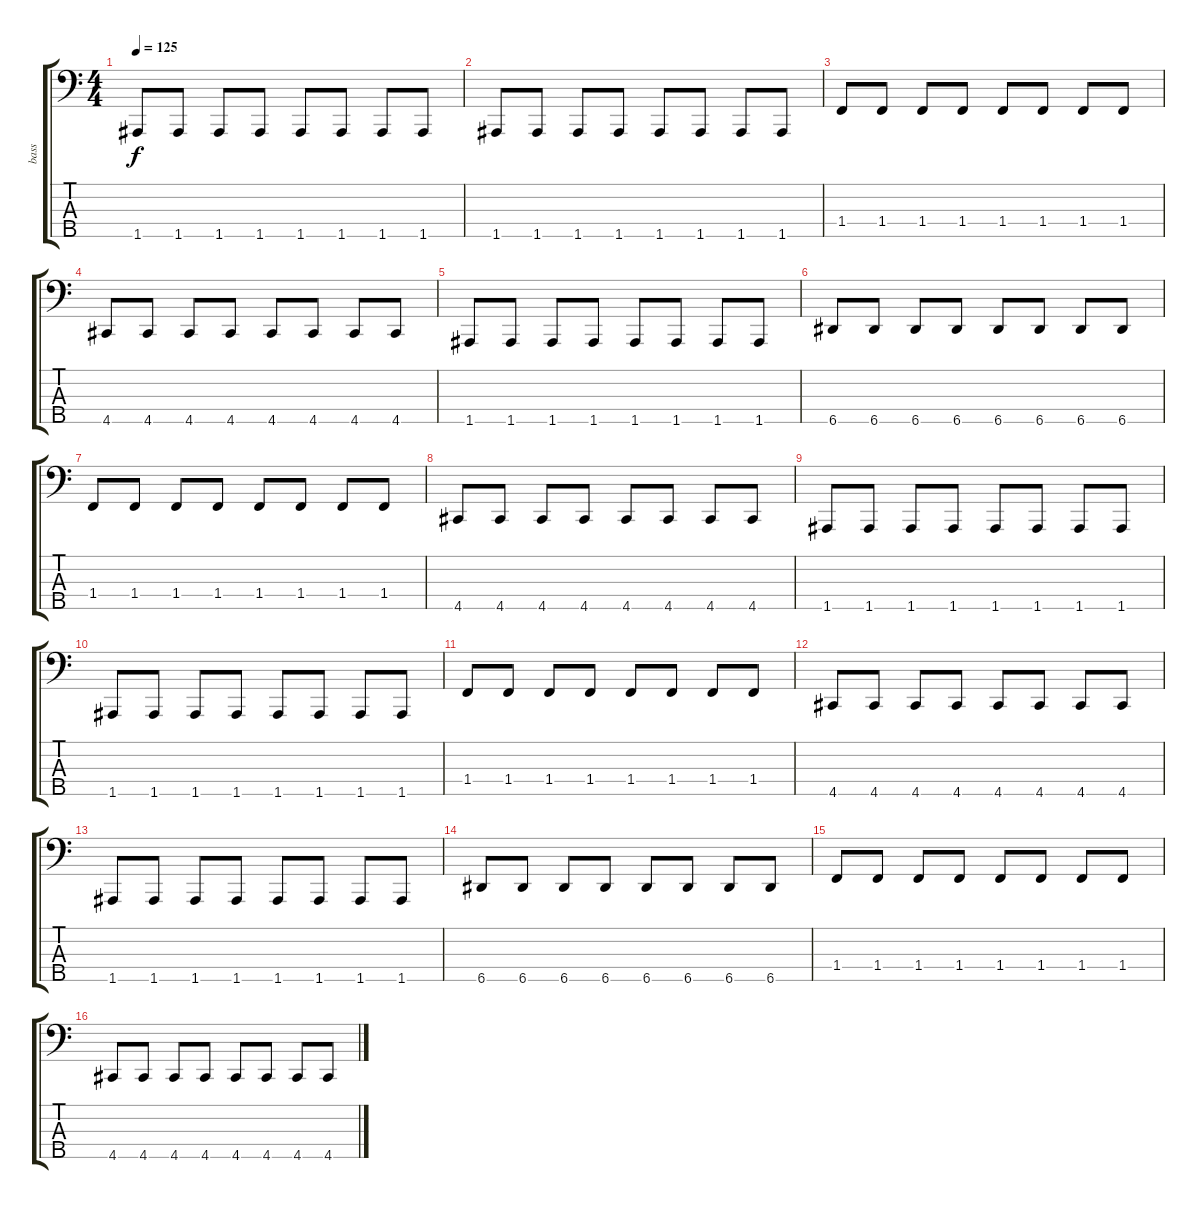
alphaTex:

\track ("bass" "bass") {instrument electricbassfinger}
\staff {score tabs}
\tuning (G2 D2 A1 E1 A0) {hide}
\ts (4 4)
\tempo 125
\clef f4
\ks c
1.5.8{dy f} 1.5.8 1.5.8 1.5.8 1.5.8 1.5.8 1.5.8 1.5.8 |
1.5.8 1.5.8 1.5.8 1.5.8 1.5.8 1.5.8 1.5.8 1.5.8 |
1.4.8 1.4.8 1.4.8 1.4.8 1.4.8 1.4.8 1.4.8 1.4.8 |
4.5.8 4.5.8 4.5.8 4.5.8 4.5.8 4.5.8 4.5.8 4.5.8 |
1.5.8 1.5.8 1.5.8 1.5.8 1.5.8 1.5.8 1.5.8 1.5.8 |
6.5.8 6.5.8 6.5.8 6.5.8 6.5.8 6.5.8 6.5.8 6.5.8 |
1.4.8 1.4.8 1.4.8 1.4.8 1.4.8 1.4.8 1.4.8 1.4.8 |
4.5.8 4.5.8 4.5.8 4.5.8 4.5.8 4.5.8 4.5.8 4.5.8 |
1.5.8 1.5.8 1.5.8 1.5.8 1.5.8 1.5.8 1.5.8 1.5.8 |
1.5.8 1.5.8 1.5.8 1.5.8 1.5.8 1.5.8 1.5.8 1.5.8 |
1.4.8 1.4.8 1.4.8 1.4.8 1.4.8 1.4.8 1.4.8 1.4.8 |
4.5.8 4.5.8 4.5.8 4.5.8 4.5.8 4.5.8 4.5.8 4.5.8 |
1.5.8 1.5.8 1.5.8 1.5.8 1.5.8 1.5.8 1.5.8 1.5.8 |
6.5.8 6.5.8 6.5.8 6.5.8 6.5.8 6.5.8 6.5.8 6.5.8 |
1.4.8 1.4.8 1.4.8 1.4.8 1.4.8 1.4.8 1.4.8 1.4.8 |
4.5.8 4.5.8 4.5.8 4.5.8 4.5.8 4.5.8 4.5.8 4.5.8
